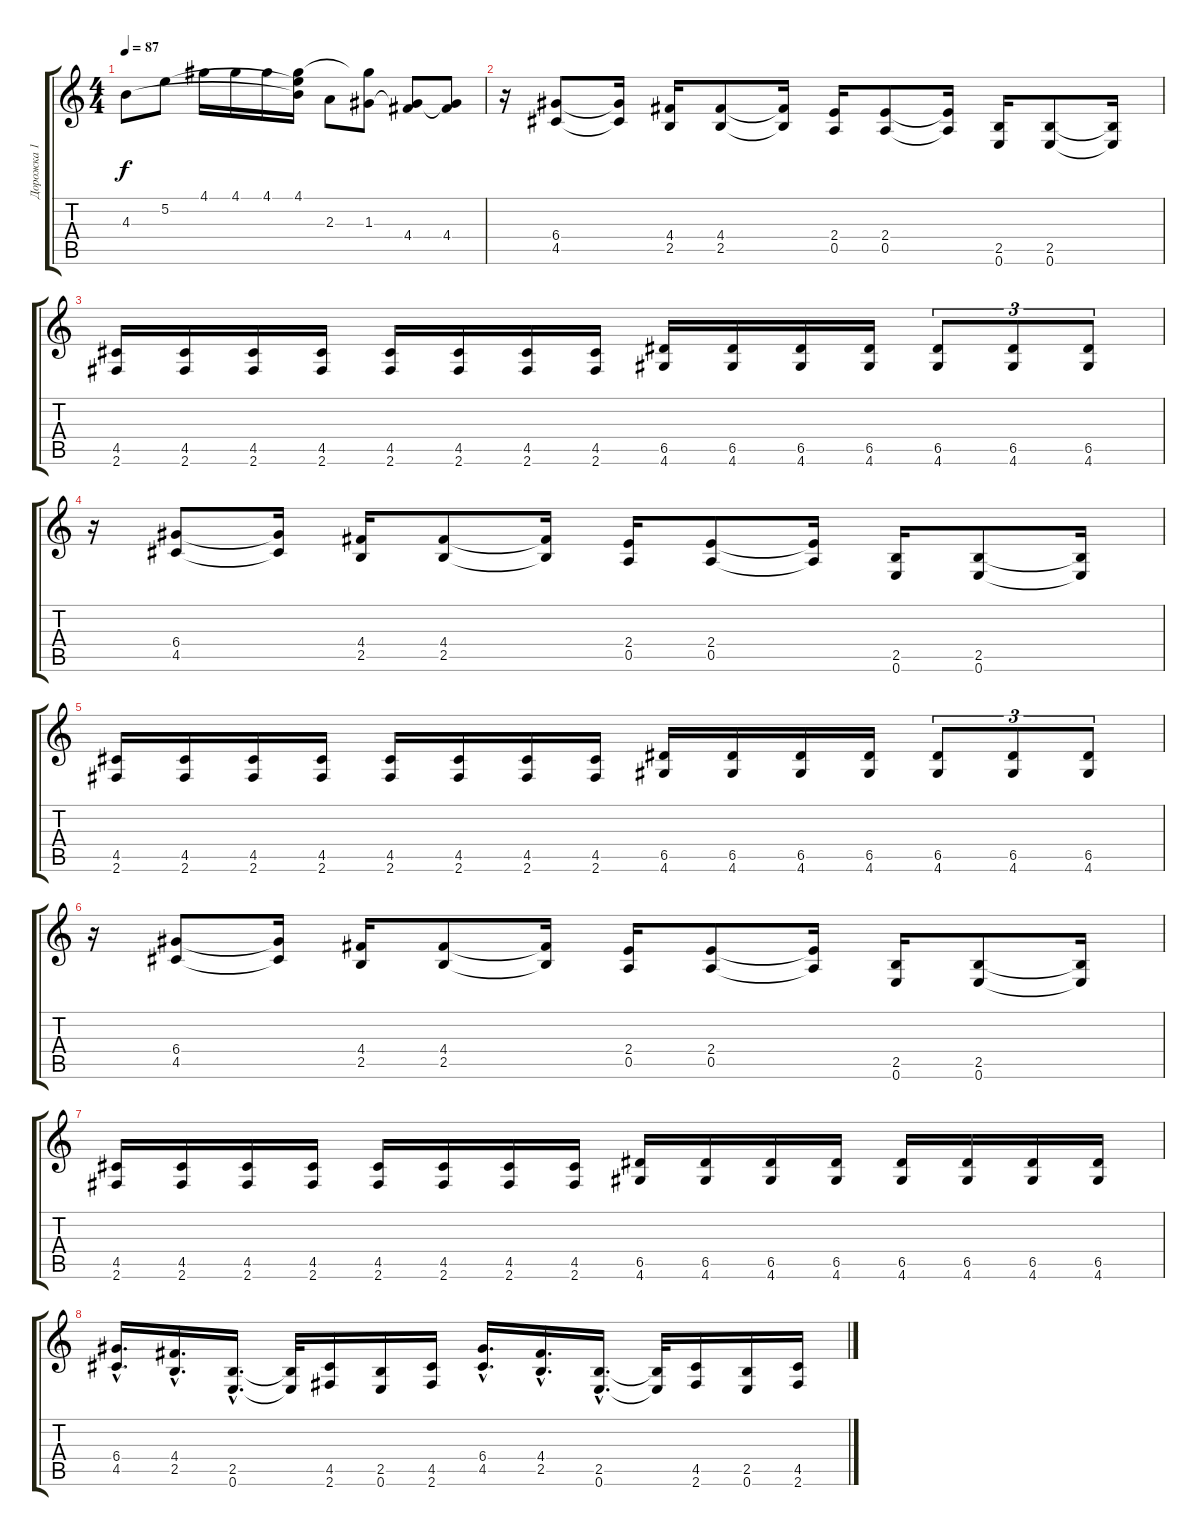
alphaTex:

\track ("Дорожка 1" "Дорожка 1") {instrument distortionguitar}
\staff {score tabs}
\tuning (E4 B3 G3 D3 A2 E2) {hide}
\ts (4 4)
\tempo 87
\clef g2
\ks c
4.3.8{dy f} 5.2.8 4.1.16 4.1.16 4.1.16 (4.1 5.2{t} 4.3{t}).16 2.3.8 (4.1{t} 1.3).8 (1.3{t} 4.4).8 (1.3{t} 4.4).8 |
r.16 (6.4 4.5).8 (6.4{t} 4.5{t}).16 (4.4 2.5).16 (4.4 2.5).8 (4.4{t} 2.5{t}).16 (2.4 0.5).16 (2.4 0.5).8 (2.4{t} 0.5{t}).16 (2.5 0.6).16 (2.5 0.6).8 (2.5{t} 0.6{t}).16 |
(4.5 2.6).16 (4.5 2.6).16 (4.5 2.6).16 (4.5 2.6).16 (4.5 2.6).16 (4.5 2.6).16 (4.5 2.6).16 (4.5 2.6).16 (6.5 4.6).16 (6.5 4.6).16 (6.5 4.6).16 (6.5 4.6).16 (6.5 4.6).8{tu (3 2)} (6.5 4.6).8{tu (3 2)} (6.5 4.6).8{tu (3 2)} |
r.16 (6.4 4.5).8 (6.4{t} 4.5{t}).16 (4.4 2.5).16 (4.4 2.5).8 (4.4{t} 2.5{t}).16 (2.4 0.5).16 (2.4 0.5).8 (2.4{t} 0.5{t}).16 (2.5 0.6).16 (2.5 0.6).8 (2.5{t} 0.6{t}).16 |
(4.5 2.6).16 (4.5 2.6).16 (4.5 2.6).16 (4.5 2.6).16 (4.5 2.6).16 (4.5 2.6).16 (4.5 2.6).16 (4.5 2.6).16 (6.5 4.6).16 (6.5 4.6).16 (6.5 4.6).16 (6.5 4.6).16 (6.5 4.6).8{tu (3 2)} (6.5 4.6).8{tu (3 2)} (6.5 4.6).8{tu (3 2)} |
r.16 (6.4 4.5).8 (6.4{t} 4.5{t}).16 (4.4 2.5).16 (4.4 2.5).8 (4.4{t} 2.5{t}).16 (2.4 0.5).16 (2.4 0.5).8 (2.4{t} 0.5{t}).16 (2.5 0.6).16 (2.5 0.6).8 (2.5{t} 0.6{t}).16 |
(4.5 2.6).16 (4.5 2.6).16 (4.5 2.6).16 (4.5 2.6).16 (4.5 2.6).16 (4.5 2.6).16 (4.5 2.6).16 (4.5 2.6).16 (6.5 4.6).16 (6.5 4.6).16 (6.5 4.6).16 (6.5 4.6).16 (6.5 4.6).16 (6.5 4.6).16 (6.5 4.6).16 (6.5 4.6).16 |
(6.4{hac} 4.5{hac}).16{d volume 10} (4.4{hac} 2.5{hac}).16{d} (2.5{hac} 0.6{hac}).16{d} (2.5{t} 0.6{t}).32 (4.5 2.6).16 (2.5 0.6).16 (4.5 2.6).16 (6.4{hac} 4.5{hac}).16{d} (4.4{hac} 2.5{hac}).16{d} (2.5{hac} 0.6{hac}).16{d} (2.5{t} 0.6{t}).32 (4.5 2.6).16 (2.5 0.6).16 (4.5 2.6).16
